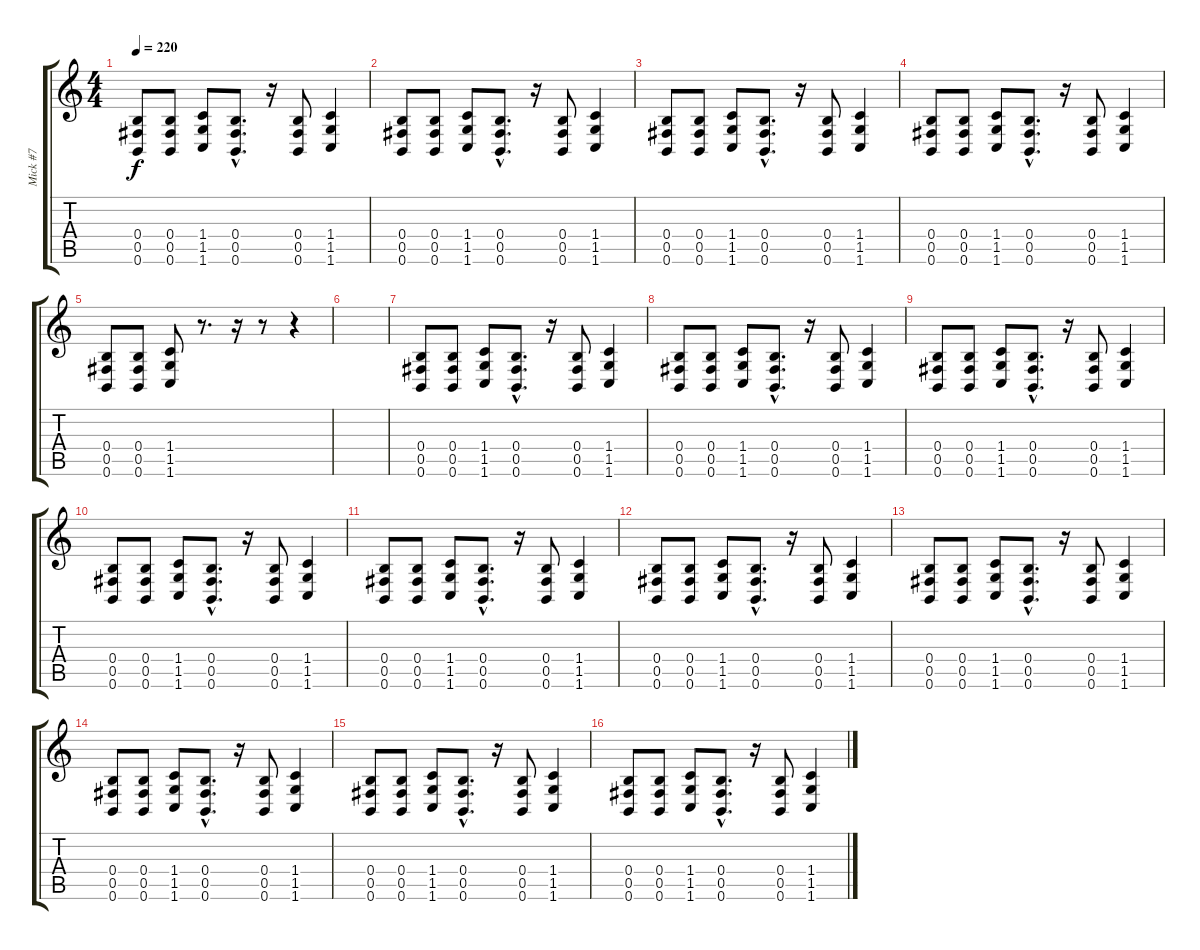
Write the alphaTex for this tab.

\track ("Mick #7" "Mick #7") {instrument distortionguitar}
\staff {score tabs}
\tuning (Db4 Ab3 E3 B2 Gb2 B1) {hide}
\ts (4 4)
\tempo 220
\clef g2
\ks c
(0.4 0.5 0.6).8{dy f} (0.4 0.5 0.6).8 (1.4 1.5 1.6).8 (0.4{hac} 0.5{hac} 0.6{hac}).8{d} r.16 (0.4 0.5 0.6).8 (1.4 1.5 1.6).4 |
(0.4 0.5 0.6).8 (0.4 0.5 0.6).8 (1.4 1.5 1.6).8 (0.4{hac} 0.5{hac} 0.6{hac}).8{d} r.16 (0.4 0.5 0.6).8 (1.4 1.5 1.6).4 |
(0.4 0.5 0.6).8 (0.4 0.5 0.6).8 (1.4 1.5 1.6).8 (0.4{hac} 0.5{hac} 0.6{hac}).8{d} r.16 (0.4 0.5 0.6).8 (1.4 1.5 1.6).4 |
(0.4 0.5 0.6).8 (0.4 0.5 0.6).8 (1.4 1.5 1.6).8 (0.4{hac} 0.5{hac} 0.6{hac}).8{d} r.16 (0.4 0.5 0.6).8 (1.4 1.5 1.6).4 |
(0.4 0.5 0.6).8 (0.4 0.5 0.6).8 (1.4 1.5 1.6).8 r.8{d} r.16 r.8 r.4 |
|
(0.4 0.5 0.6).8 (0.4 0.5 0.6).8 (1.4 1.5 1.6).8 (0.4{hac} 0.5{hac} 0.6{hac}).8{d} r.16 (0.4 0.5 0.6).8 (1.4 1.5 1.6).4 |
(0.4 0.5 0.6).8 (0.4 0.5 0.6).8 (1.4 1.5 1.6).8 (0.4{hac} 0.5{hac} 0.6{hac}).8{d} r.16 (0.4 0.5 0.6).8 (1.4 1.5 1.6).4 |
(0.4 0.5 0.6).8 (0.4 0.5 0.6).8 (1.4 1.5 1.6).8 (0.4{hac} 0.5{hac} 0.6{hac}).8{d} r.16 (0.4 0.5 0.6).8 (1.4 1.5 1.6).4 |
(0.4 0.5 0.6).8 (0.4 0.5 0.6).8 (1.4 1.5 1.6).8 (0.4{hac} 0.5{hac} 0.6{hac}).8{d} r.16 (0.4 0.5 0.6).8 (1.4 1.5 1.6).4 |
(0.4 0.5 0.6).8 (0.4 0.5 0.6).8 (1.4 1.5 1.6).8 (0.4{hac} 0.5{hac} 0.6{hac}).8{d} r.16 (0.4 0.5 0.6).8 (1.4 1.5 1.6).4 |
(0.4 0.5 0.6).8 (0.4 0.5 0.6).8 (1.4 1.5 1.6).8 (0.4{hac} 0.5{hac} 0.6{hac}).8{d} r.16 (0.4 0.5 0.6).8 (1.4 1.5 1.6).4 |
(0.4 0.5 0.6).8 (0.4 0.5 0.6).8 (1.4 1.5 1.6).8 (0.4{hac} 0.5{hac} 0.6{hac}).8{d} r.16 (0.4 0.5 0.6).8 (1.4 1.5 1.6).4 |
(0.4 0.5 0.6).8 (0.4 0.5 0.6).8 (1.4 1.5 1.6).8 (0.4{hac} 0.5{hac} 0.6{hac}).8{d} r.16 (0.4 0.5 0.6).8 (1.4 1.5 1.6).4 |
(0.4 0.5 0.6).8 (0.4 0.5 0.6).8 (1.4 1.5 1.6).8 (0.4{hac} 0.5{hac} 0.6{hac}).8{d} r.16 (0.4 0.5 0.6).8 (1.4 1.5 1.6).4 |
(0.4 0.5 0.6).8 (0.4 0.5 0.6).8 (1.4 1.5 1.6).8 (0.4{hac} 0.5{hac} 0.6{hac}).8{d} r.16 (0.4 0.5 0.6).8 (1.4 1.5 1.6).4
